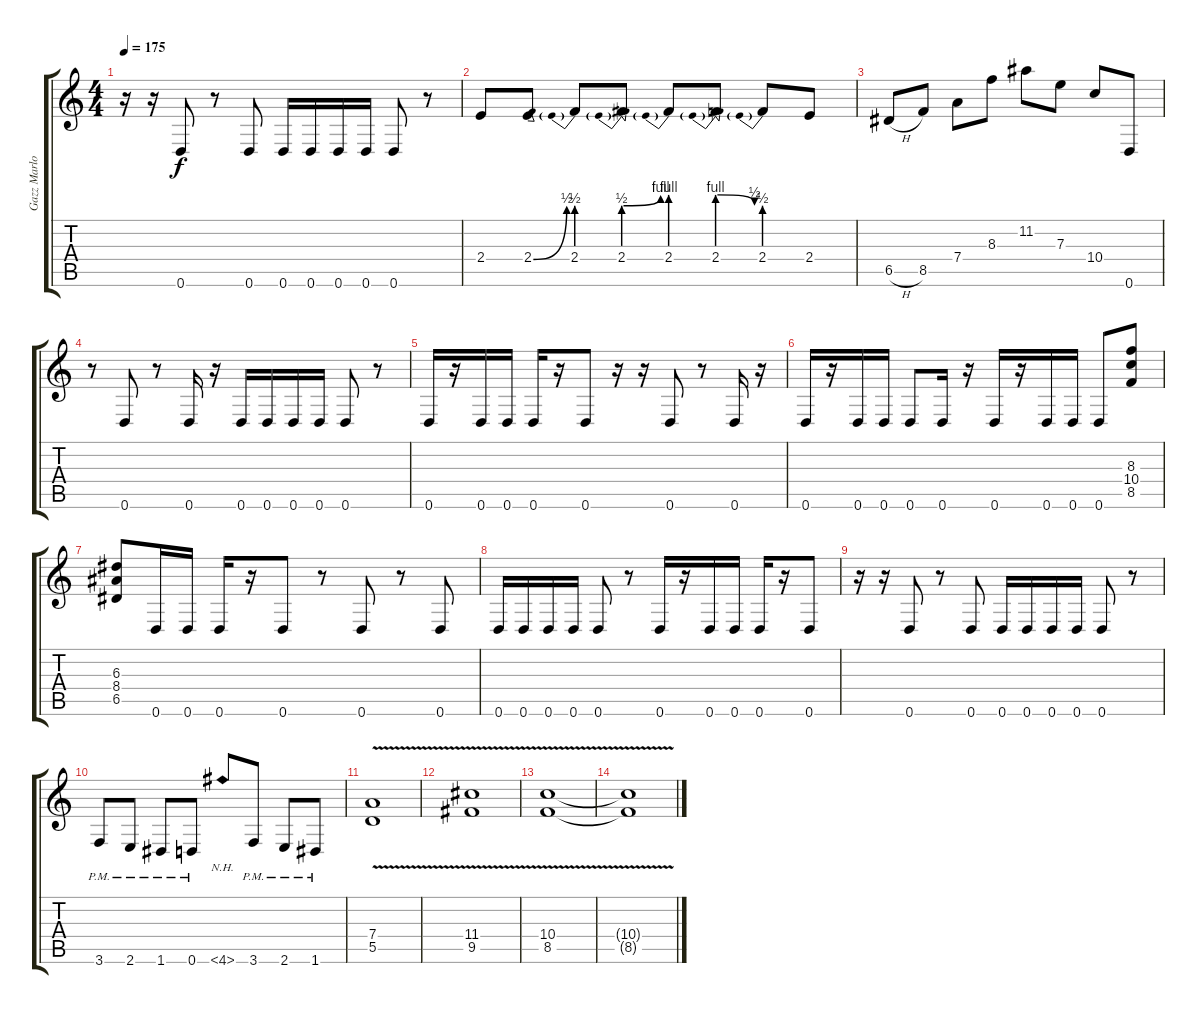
\track ("Gazz Marlow" "Gazz Marlo") {instrument distortionguitar}
\staff {score tabs}
\tuning (E4 B3 A3 D3 A2 D2) {hide}
\ts (4 4)
\tempo 175
\clef g2
\ks c
r.16{dy f} r.16 0.6.8 r.8 0.6.8 0.6.16 0.6.16 0.6.16 0.6.16 0.6.8 r.8 |
2.4.8 2.4{be (bend 0 0 60 2)}.8 2.4{be (prebend 0 2 60 2)}.8 2.4{be (prebendbend 0 2 60 4)}.8 2.4{be (prebend 0 4 60 4)}.8 2.4{be (prebendrelease 0 4 60 2)}.8 2.4{be (prebend 0 2 60 2)}.8 2.4.8 |
6.5{h}.8 8.5.8 7.4.8 8.3.8 11.2.8 7.3.8 10.4.8 0.6.8 |
r.8 0.6.8 r.8 0.6.16 r.16 0.6.16 0.6.16 0.6.16 0.6.16 0.6.8 r.8 |
0.6.16 r.16 0.6.16 0.6.16 0.6.16 r.16 0.6.8 r.16 r.16 0.6.8 r.8 0.6.16 r.16 |
0.6.16 r.16 0.6.16 0.6.16 0.6.8 0.6.16 r.16 0.6.16 r.16 0.6.16 0.6.16 0.6.8 (8.3 10.4 8.5).8 |
(6.3 8.4 6.5).8 0.6.16 0.6.16 0.6.16 r.16 0.6.8 r.8 0.6.8 r.8 0.6.8 |
0.6.16 0.6.16 0.6.16 0.6.16 0.6.8 r.8 0.6.16 r.16 0.6.16 0.6.16 0.6.16 r.16 0.6.8 |
r.16 r.16 0.6.8 r.8 0.6.8 0.6.16 0.6.16 0.6.16 0.6.16 0.6.8 r.8 |
3.6{pm}.8 2.6{pm}.8 1.6{pm}.8 0.6{pm}.8 4.6{nh}.8 3.6{pm}.8 2.6{pm}.8 1.6{pm}.8 |
(7.4{v} 5.5{v}).1 |
(11.4{v} 9.5{v}).1 |
(10.4{v} 8.5{v}).1 |
(10.4{t} 8.5{t}).1
